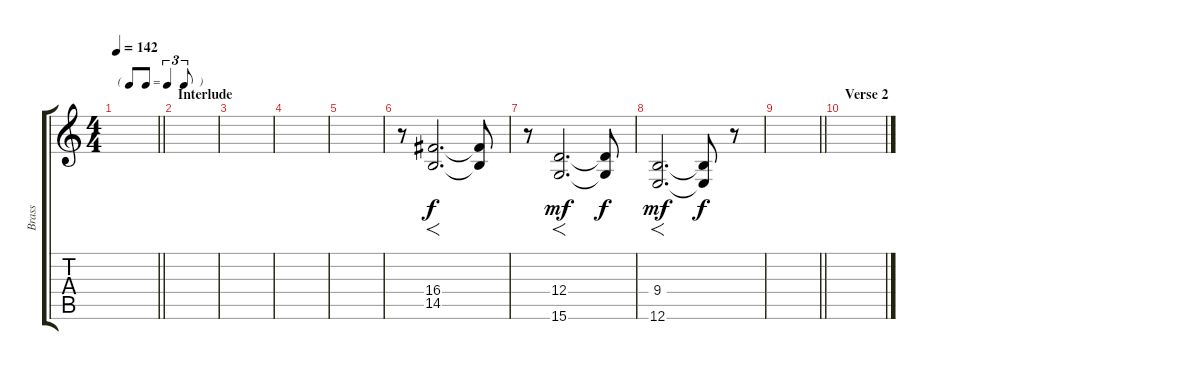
\track ("Brass" "Brass") {instrument brasssection}
\staff {score tabs}
\tuning (E4 B3 G3 D3 A2 E2) {hide}
\ts (4 4)
\tf triplet8th
\tempo 142
\clef g2
\barLineRight lightlight
\ks c
|
\section ("" "Interlude")
|
|
|
|
r.8 (16.4 14.5).2{f d} (16.4{t} 14.5{t}).8{dy f} |
r.8 (12.4 15.6).2{f d dy mf} (12.4{t} 15.6{t}).8{dy f} |
(9.4 12.6).2{f d dy mf} (9.4{t} 12.6{t}).8{dy f} r.8 |
\barLineRight lightlight
|
\section ("" "Verse 2")
